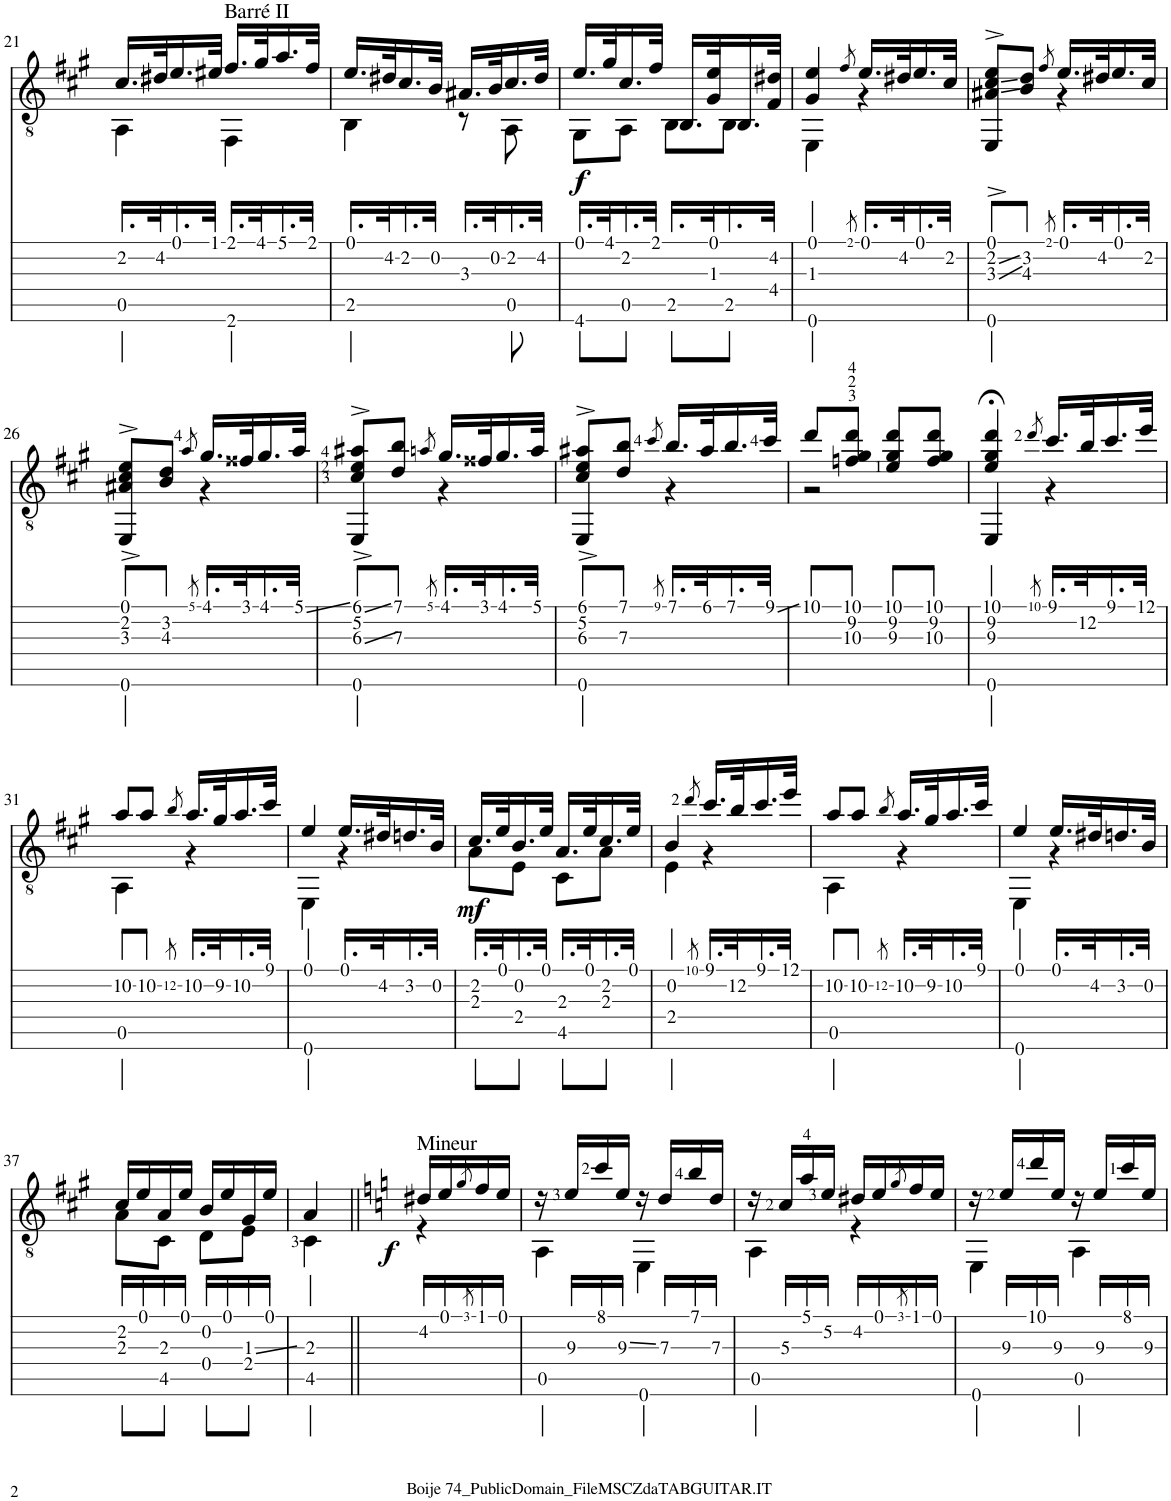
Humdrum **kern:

**kern	**kern	**dynam
*part2	*part1	*part1
*staff2	*staff1	*staff1
*I"Chitarra classica (Intavolatura)	*I"Guitar	*
!!LO:PB:g=z
*	*clefGv2	*
*k[f#c#g#]	*k[f#c#g#]	*
*M2/4	*M2/4	*
=21	=21	=21
*^	*^	*
16.c#/LL	4AA\	16.c#/LL	4AA\	.
32d#X/K	.	32d#X/K	.	.
16.e/	.	16.e/	.	.
32e#X/JJk	.	32e#X/JJk	.	.
!	!	!LO:TX:a:t=Barré II	!	!
16.f#/LL	4FF#\	16.f#/LL	4FF#\	.
32g#/K	.	32g#/K	.	.
16.a/	.	16.a/	.	.
32f#/JJk	.	32f#/JJk	.	.
=22	=22	=22	=22	=22
16.e/LL	4BB\	16.e/LL	4BB\	.
32d#X/K	.	32d#X/K	.	.
16.c#/	.	16.c#/	.	.
32B/JJk	.	32B/JJk	.	.
16.A#X/LL	8r	16.A#X/LL	8r	.
32B/K	.	32B/K	.	.
16.c#/	8AA\	16.c#/	8AA\	.
32d#/JJk	.	32d#/JJk	.	.
=23	=23	=23	=23	=23
!	!	!	!	!LO:DY:b
16.e/LL	8GG#\L	16.e/LL	8GG#\L	f
32g#/K	.	32g#/K	.	.
16.c#/	8AA\J	16.c#/	8AA\J	.
32f#/JJk	.	32f#/JJk	.	.
16.BB/LL	8BB\L	16.BB/LL	8BB\L	.
32G#/ 32e/K	.	32G#/ 32e/K	.	.
16.BB/	8BB\J	16.BB/	8BB\J	.
32F#/ 32d#X/JJk	.	32F#/ 32d#X/JJk	.	.
=24	=24	=24	=24	=24
4G#/ 4e/	4EE\	4G#/ 4e/	4EE\	.
8qf#/	.	8qf#/	.	.
16.e/LL	4r	16.e/LL	4r	.
32d#X/K	.	32d#X/K	.	.
16.e/	.	16.e/	.	.
32c#/JJk	.	32c#/JJk	.	.
=25	=25	=25	=25	=25
8A#X/^ 8c#/^ 8e/^L	4EE\	8A#X/^ 8c#/^ 8e/^L	4EE/	.
8B/ 8d/J	.	8B/ 8d/J	.	.
8qf#/	.	8qf#/	.	.
16.e/LL	4r	16.e/LL	4r	.
32d#X/K	.	32d#X/K	.	.
16.e/	.	16.e/	.	.
32c#/JJk	.	32c#/JJk	.	.
!!LO:LB:g=z	!!
=26	=26	=26	=26	=26
8A#X/^ 8c#/^ 8e/^L	4EE\	8A#X/^ 8c#/^ 8e/^L	4EE/	.
8B/ 8d/J	.	8B/ 8d/J	.	.
8qa/	.	8qa/	.	.
16.g#/LL	4r	16.g#/LL	4r	.
32f##X/K	.	32f##X/K	.	.
16.g#/	.	16.g#/	.	.
32a/JJk	.	32a/JJk	.	.
=27	=27	=27	=27	=27
8c#/^ 8e/^ 8a#X/^L	4EE\	8c#/^ 8e/^ 8a#X/^L	4EE/	.
8d/ 8b/J	.	8d/ 8b/J	.	.
8qan/	.	8qan/	.	.
16.g#/LL	4r	16.g#/LL	4r	.
32f##X/K	.	32f##X/K	.	.
16.g#/	.	16.g#/	.	.
32a/JJk	.	32a/JJk	.	.
=28	=28	=28	=28	=28
8c#/^ 8e/^ 8a#X/^L	4EE\	8c#/^ 8e/^ 8a#X/^L	4EE/	.
8d/ 8b/J	.	8d/ 8b/J	.	.
8qcc#/	.	8qcc#/	.	.
16.b/LL	4r	16.b/LL	4r	.
32a#/K	.	32a#/K	.	.
16.b/	.	16.b/	.	.
32cc#/JJk	.	32cc#/JJk	.	.
=29	=29	=29	=29	=29
8dd/L	2r	8dd/L	2r	.
8fn/ 8g#/ 8dd/J	.	8fn/ 8g#/ 8dd/J	.	.
8e/ 8g#/ 8dd/L	.	8e/ 8g#/ 8dd/L	.	.
8f/ 8g#/ 8dd/J	.	8f/ 8g#/ 8dd/J	.	.
=30	=30	=30	=30	=30
4e/ 4g#/ 4dd/	4EE\	4e/;< 4g#/;< 4dd/;<	4EE/	.
8qdd/	.	8qdd/	.	.
16.cc#/LL	4r	16.cc#/LL	4r	.
32b/K	.	32b/K	.	.
16.cc#/	.	16.cc#/	.	.
32ee/JJk	.	32ee/JJk	.	.
!!LO:LB:g=z	!!
=31	=31	=31	=31	=31
8a/L	4AA\	8a/L	4AA\	.
8a/J	.	8a/J	.	.
8qb/	.	8qb/	.	.
16.a/LL	4r	16.a/LL	4r	.
32g#/K	.	32g#/K	.	.
16.a/	.	16.a/	.	.
32cc#/JJk	.	32cc#/JJk	.	.
=32	=32	=32	=32	=32
4e/	4EE\	4e/	4EE\	.
16.e/LL	4r	16.e/LL	4r	.
32d#X/K	.	32d#X/K	.	.
16.dn/	.	16.dn/	.	.
32B/JJk	.	32B/JJk	.	.
=33	=33	=33	=33	=33
!	!	!	!	!LO:DY:b
16.c#/LL	8A\L	16.c#/LL	8A\L	mf
32e/K	.	32e/K	.	.
16.B/	8E\J	16.B/	8E\J	.
32e/JJk	.	32e/JJk	.	.
16.A/LL	8C#\L	16.A/LL	8C#\L	.
32e/K	.	32e/K	.	.
16.c#/	8A\J	16.c#/	8A\J	.
32e/JJk	.	32e/JJk	.	.
=34	=34	=34	=34	=34
4B/	4E\	4B/	4E\	.
8qdd/	.	8qdd/	.	.
16.cc#/LL	4r	16.cc#/LL	4r	.
32b/K	.	32b/K	.	.
16.cc#/	.	16.cc#/	.	.
32ee/JJk	.	32ee/JJk	.	.
=35	=35	=35	=35	=35
8a/L	4AA\	8a/L	4AA\	.
8a/J	.	8a/J	.	.
8qb/	.	8qb/	.	.
16.a/LL	4r	16.a/LL	4r	.
32g#/K	.	32g#/K	.	.
16.a/	.	16.a/	.	.
32cc#/JJk	.	32cc#/JJk	.	.
=36	=36	=36	=36	=36
4e/	4EE\	4e/	4EE\	.
16.e/LL	4r	16.e/LL	4r	.
32d#X/K	.	32d#X/K	.	.
16.dn/	.	16.dn/	.	.
32B/JJk	.	32B/JJk	.	.
!!LO:LB:g=z	!!
=37	=37	=37	=37	=37
16c#/LL	8A\L	16c#/LL	8A\L	.
16e/	.	16e/	.	.
16A/	8C#\J	16A/	8C#\J	.
16e/JJ	.	16e/JJ	.	.
16B/LL	8D\L	16B/LL	8D\L	.
16e/	.	16e/	.	.
16G#/	8E\J	16G#/	8E\J	.
16e/JJ	.	16e/JJ	.	.
=38	=38	=38	=38	=38
4A/	4C#\	4A/	4C#\	.
=39||	=39||	=39||	=39||	=39||
*k[]	*	*k[]	*	*
!	!	!LO:TX:a:t=Mineur	!	!
!	!	!	!	!LO:DY:b
16d#X/LL	4r	16d#X/LL	4r	f
16e/	.	16e/	.	.
8qg/	.	8qg/	.	.
16f/	.	16f/	.	.
16e/JJ	.	16e/JJ	.	.
=40	=40	=40	=40	=40
16r	4AA\	16r	4AA\	.
16e/LL	.	16e/LL	.	.
16cc/	.	16cc/	.	.
16e/JJ	.	16e/JJ	.	.
16r	4EE\	16r	4EE\	.
16d/LL	.	16d/LL	.	.
16b/	.	16b/	.	.
16d/JJ	.	16d/JJ	.	.
=41	=41	=41	=41	=41
16r	4AA\	16r	4AA\	.
16c/LL	.	16c/LL	.	.
16a/	.	16a/	.	.
16e/JJ	.	16e/JJ	.	.
16d#X/LL	4r	16d#X/LL	4r	.
16e/	.	16e/	.	.
8qg/	.	8qg/	.	.
16f/	.	16f/	.	.
16e/JJ	.	16e/JJ	.	.
=42	=42	=42	=42	=42
16r	4EE\	16r	4EE\	.
16e/LL	.	16e/LL	.	.
16dd/	.	16dd/	.	.
16e/JJ	.	16e/JJ	.	.
16r	4AA\	16r	4AA\	.
16e/LL	.	16e/LL	.	.
16cc/	.	16cc/	.	.
16e/JJ	.	16e/JJ	.	.
*v	*v	*	*	*
*	*v	*v	*
=	=	=
*-	*-	*-
